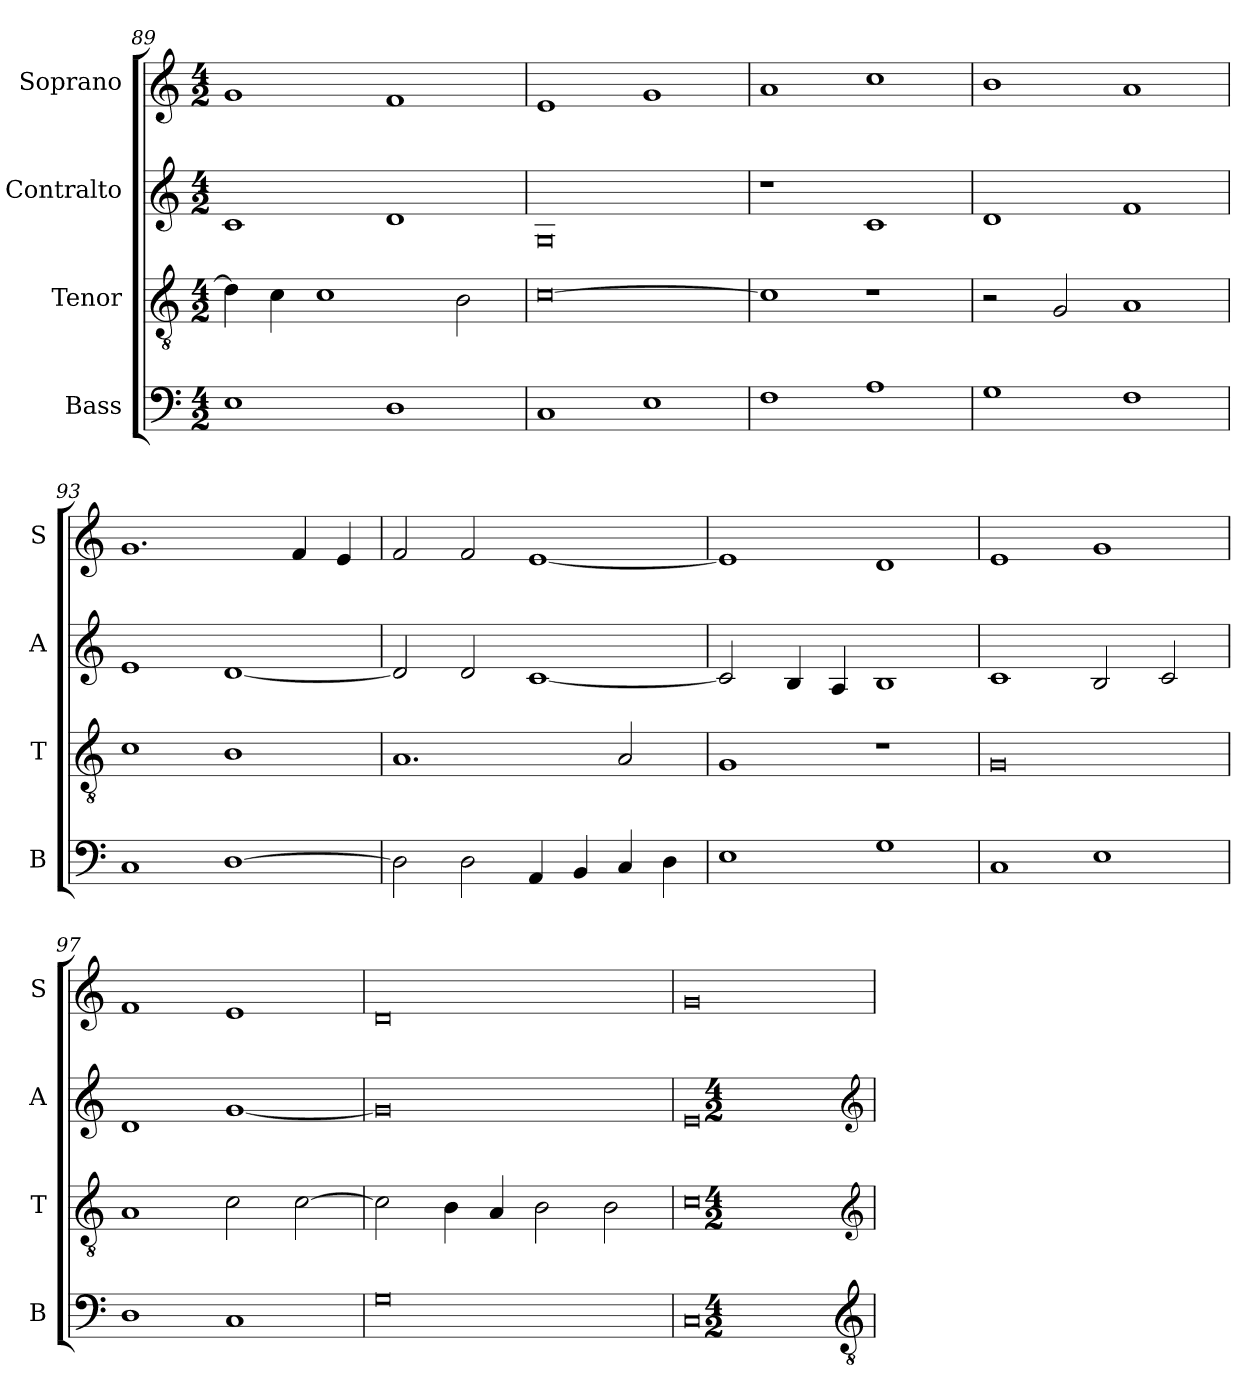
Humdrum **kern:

**kern	**kern	**kern	**kern
*part4	*part3	*part2	*part1
*staff4	*staff3	*staff2	*staff1
*I"Bass	*I"Tenor	*I"Contralto	*I"Soprano
*I'B	*I'T	*I'A	*I'S
*clefF4	*clefGv2	*clefG2	*clefG2
*k[]	*k[]	*k[]	*k[]
*E:phr	*E:phr	*E:phr	*E:phr
*M4/2	*M4/2	*M4/2	*M4/2
=89	=89	=89	=89
1E	4d]	1c	1g
.	4c	.	.
.	1c	.	.
1D	.	1d	1f
.	2B	.	.
=90	=90	=90	=90
1C	[0c	0G	1e
1E	.	.	1g
=91	=91	=91	=91
1F	1c]	1r	1a
1A	1r	1c	1cc
=92	=92	=92	=92
1G	2r	1d	1b
.	2G	.	.
1F	1A	1f	1a
=93	=93	=93	=93
1C	1c	1e	1.g
[1D	1B	[1d	.
.	.	.	4f
.	.	.	4e
=94	=94	=94	=94
2D]	1.A	2d]	2f
2D	.	2d	2f
4AA	.	[1c	[1e
4BB	.	.	.
4C	2A	.	.
4D	.	.	.
=95	=95	=95	=95
1E	1G	2c]	1e]
.	.	4B	.
.	.	4A	.
1G	1r	1B	1d
=96	=96	=96	=96
1C	0G	1c	1e
1E	.	2B	1g
.	.	2c	.
=97	=97	=97	=97
1D	1A	1d	1f
1C	2c	[1g	1e
.	[2c	.	.
=98	=98	=98	=98
0G	2c]	0g]	0d
.	4B	.	.
.	4A	.	.
.	2B	.	.
.	2B	.	.
=99	=99	=99	=99
0C	0c	0e	0g
*clefGv2	*clefG2	*clefG2	*
*k[]	*k[]	*k[]	*
*E:phr	*E:phr	*E:phr	*
*M4/2	*M4/2	*M4/2	*
=	=	=	=
*-	*-	*-	*-
